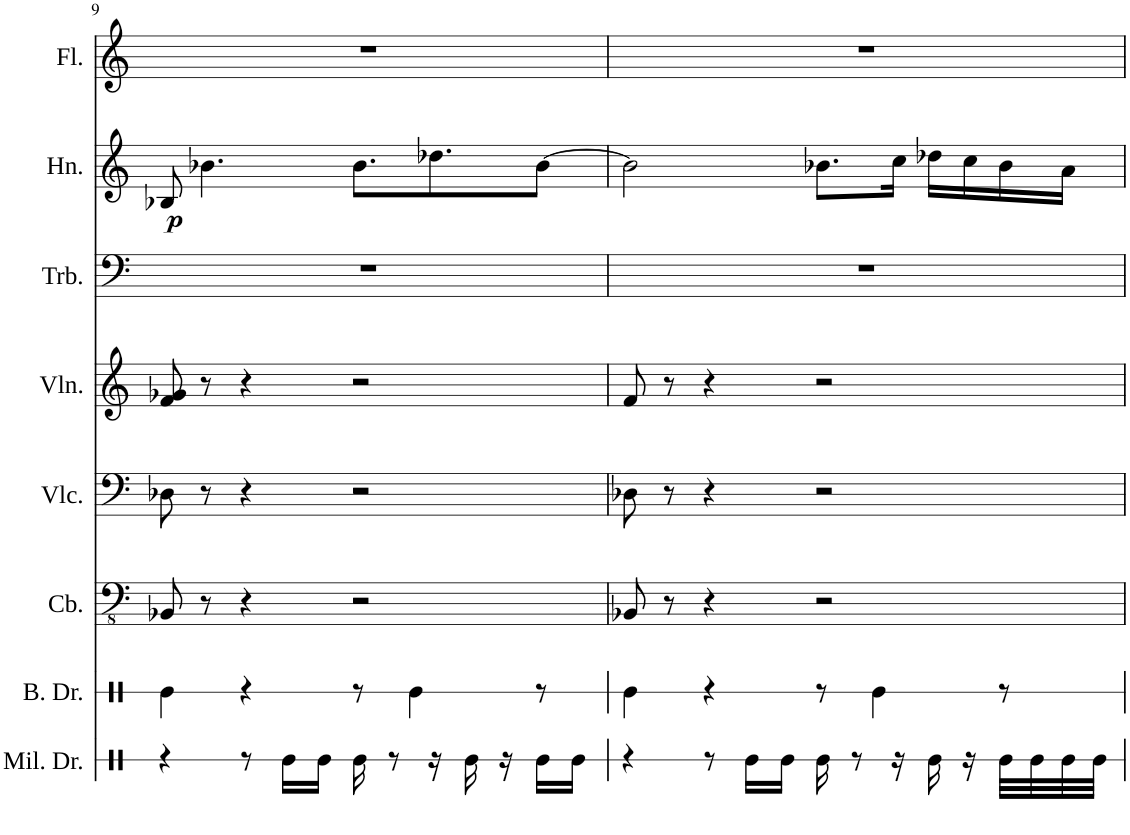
**kern	**kern	**kern	**kern	**kern	**kern	**kern	**dynam	**kern
*part8	*part7	*part6	*part5	*part4	*part3	*part2	*part2	*part1
*staff8	*staff7	*staff6	*staff5	*staff4	*staff3	*staff2	*staff2	*staff1
*I"Military Drum	*I"Bass Drum	*I"Double Bass	*I"Violoncello	*I"Violin	*I"Trombone	*I"Horn	*	*I"Flute
*I'Mil. Dr.	*I'B. Dr.	*	*I'Vlc.	*I'Vln.	*I'Trb.	*I'Hn.	*	*I'Fl.
!!LO:PB:g=z
*clefX	*clefX	*clefFv4	*clefF4	*clefG2	*clefF4	*clefG2	*	*clefG2
*	*	*ITrd7c12	*	*	*	*ITrd4c7	*	*
*k[]	*k[]	*k[]	*k[]	*k[]	*k[]	*k[]	*	*k[]
*M4/4	*M4/4	*M4/4	*M4/4	*M4/4	*M4/4	*M4/4	*	*M4/4
=9	=9	=9	=9	=9	=9	=9	=9	=9
!	!	!	!	!	!	!	!LO:DY:b	!
4r	4Re\	8BBB-X/	8D-X\	8f/ 8g-X/	1r	8B-X/	p	1r
.	.	8r	8r	8r	.	4.b-X\	.	.
8r	4r	4r	4r	4r	.	.	.	.
16Re\LL	.	.	.	.	.	.	.	.
16Re\JJ	.	.	.	.	.	.	.	.
16Re\	8r	2r	2r	2r	.	8.b-\L	.	.
8r	.	.	.	.	.	.	.	.
.	4Re\	.	.	.	.	.	.	.
16r	.	.	.	.	.	8.dd-X\	.	.
16Re\	.	.	.	.	.	.	.	.
16r	.	.	.	.	.	.	.	.
16Re\LL	8r	.	.	.	.	[8b-\J	.	.
16Re\JJ	.	.	.	.	.	.	.	.
=10	=10	=10	=10	=10	=10	=10	=10	=10
4r	4Re\	8BBB-X/	8D-X\	8f/	1r	2b-\]	.	1r
.	.	8r	8r	8r	.	.	.	.
8r	4r	4r	4r	4r	.	.	.	.
16Re\LL	.	.	.	.	.	.	.	.
16Re\JJ	.	.	.	.	.	.	.	.
16Re\	8r	2r	2r	2r	.	8.b-X\L	.	.
8r	.	.	.	.	.	.	.	.
.	4Re\	.	.	.	.	.	.	.
16r	.	.	.	.	.	16cc\Jk	.	.
16Re\	.	.	.	.	.	16dd-X\LL	.	.
16r	.	.	.	.	.	16cc\	.	.
32Re\LLL	8r	.	.	.	.	16b-\	.	.
32Re\	.	.	.	.	.	.	.	.
32Re\	.	.	.	.	.	16a\JJ	.	.
32Re\JJJ	.	.	.	.	.	.	.	.
=	=	=	=	=	=	=	=	=
*-	*-	*-	*-	*-	*-	*-	*-	*-
